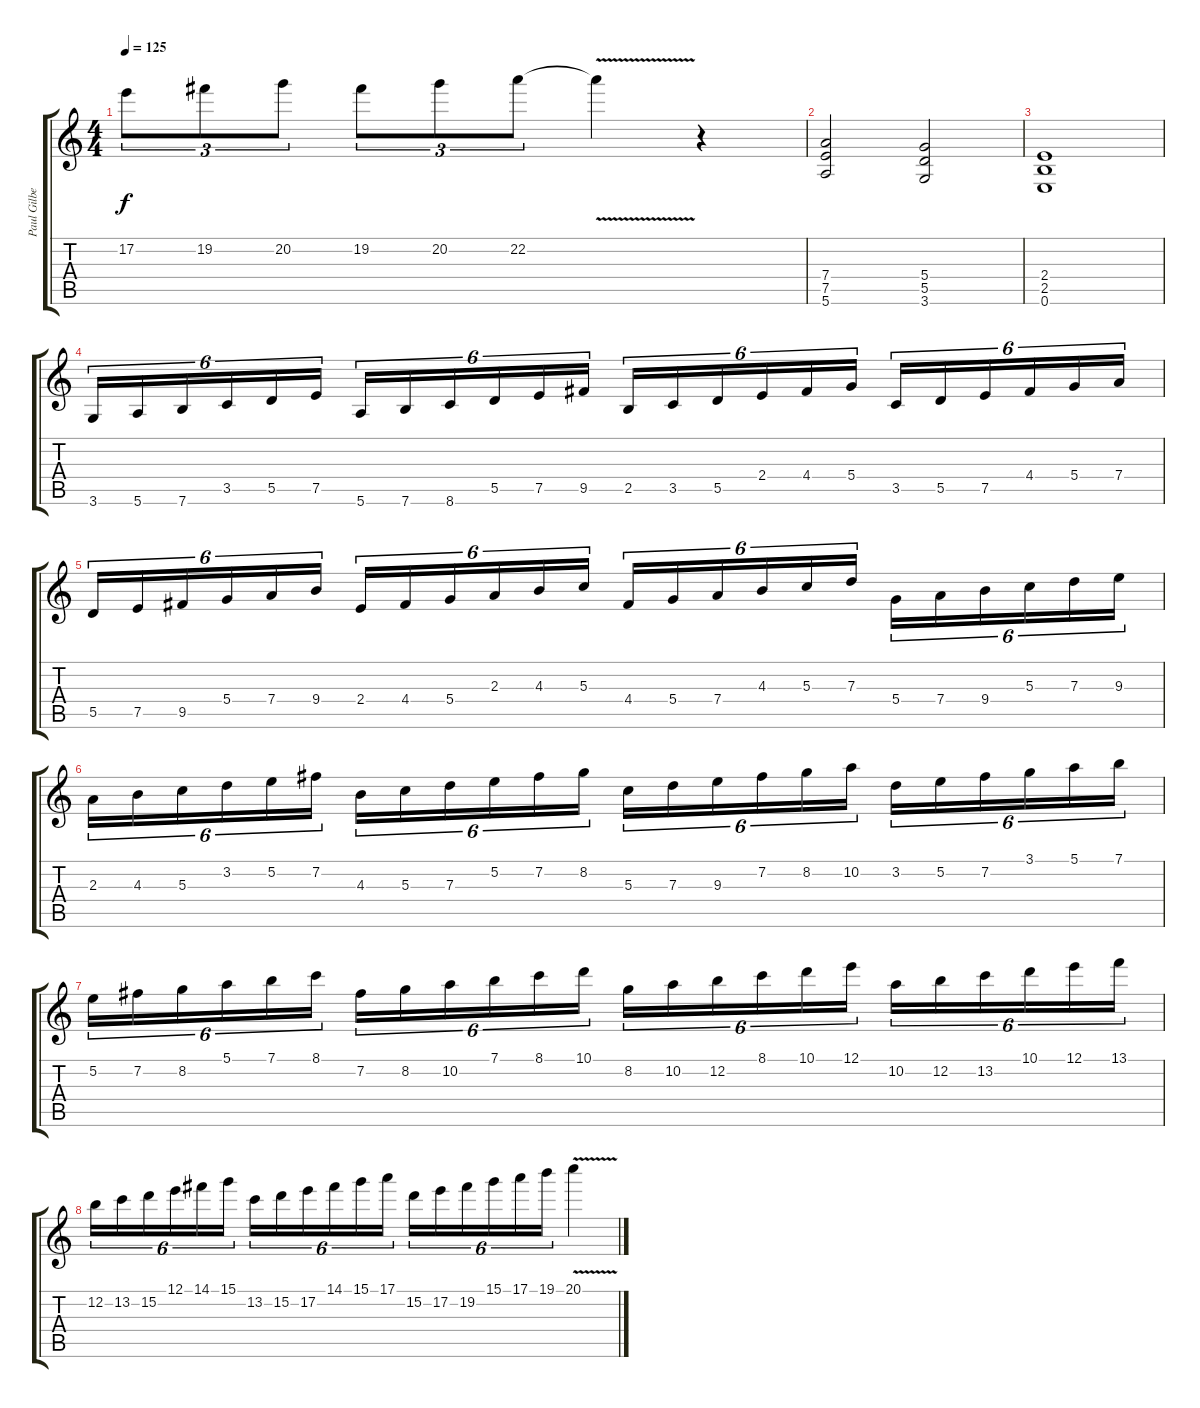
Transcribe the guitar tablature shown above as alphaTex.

\track ("Paul Gilbert" "Paul Gilbe") {instrument distortionguitar}
\staff {score tabs}
\tuning (E4 B3 G3 D3 A2 E2) {hide}
\ts (4 4)
\tempo 125
\clef g2
\ks c
17.2.8{tu (3 2) dy f} 19.2.8{tu (3 2)} 20.2.8{tu (3 2)} 19.2.8{tu (3 2)} 20.2.8{tu (3 2)} 22.2.8{tu (3 2)} 22.2{v t}.4 r.4 |
(7.4 7.5 5.6).2 (5.4 5.5 3.6).2 |
(2.4 2.5 0.6).1 |
3.6.16{tu (6 4)} 5.6.16{tu (6 4)} 7.6.16{tu (6 4)} 3.5.16{tu (6 4)} 5.5.16{tu (6 4)} 7.5.16{tu (6 4)} 5.6.16{tu (6 4)} 7.6.16{tu (6 4)} 8.6.16{tu (6 4)} 5.5.16{tu (6 4)} 7.5.16{tu (6 4)} 9.5.16{tu (6 4)} 2.5.16{tu (6 4)} 3.5.16{tu (6 4)} 5.5.16{tu (6 4)} 2.4.16{tu (6 4)} 4.4.16{tu (6 4)} 5.4.16{tu (6 4)} 3.5.16{tu (6 4)} 5.5.16{tu (6 4)} 7.5.16{tu (6 4)} 4.4.16{tu (6 4)} 5.4.16{tu (6 4)} 7.4.16{tu (6 4)} |
5.5.16{tu (6 4)} 7.5.16{tu (6 4)} 9.5.16{tu (6 4)} 5.4.16{tu (6 4)} 7.4.16{tu (6 4)} 9.4.16{tu (6 4)} 2.4.16{tu (6 4)} 4.4.16{tu (6 4)} 5.4.16{tu (6 4)} 2.3.16{tu (6 4)} 4.3.16{tu (6 4)} 5.3.16{tu (6 4)} 4.4.16{tu (6 4)} 5.4.16{tu (6 4)} 7.4.16{tu (6 4)} 4.3.16{tu (6 4)} 5.3.16{tu (6 4)} 7.3.16{tu (6 4)} 5.4.16{tu (6 4)} 7.4.16{tu (6 4)} 9.4.16{tu (6 4)} 5.3.16{tu (6 4)} 7.3.16{tu (6 4)} 9.3.16{tu (6 4)} |
2.3.16{tu (6 4)} 4.3.16{tu (6 4)} 5.3.16{tu (6 4)} 3.2.16{tu (6 4)} 5.2.16{tu (6 4)} 7.2.16{tu (6 4)} 4.3.16{tu (6 4)} 5.3.16{tu (6 4)} 7.3.16{tu (6 4)} 5.2.16{tu (6 4)} 7.2.16{tu (6 4)} 8.2.16{tu (6 4)} 5.3.16{tu (6 4)} 7.3.16{tu (6 4)} 9.3.16{tu (6 4)} 7.2.16{tu (6 4)} 8.2.16{tu (6 4)} 10.2.16{tu (6 4)} 3.2.16{tu (6 4)} 5.2.16{tu (6 4)} 7.2.16{tu (6 4)} 3.1.16{tu (6 4)} 5.1.16{tu (6 4)} 7.1.16{tu (6 4)} |
5.2.16{tu (6 4)} 7.2.16{tu (6 4)} 8.2.16{tu (6 4)} 5.1.16{tu (6 4)} 7.1.16{tu (6 4)} 8.1.16{tu (6 4)} 7.2.16{tu (6 4)} 8.2.16{tu (6 4)} 10.2.16{tu (6 4)} 7.1.16{tu (6 4)} 8.1.16{tu (6 4)} 10.1.16{tu (6 4)} 8.2.16{tu (6 4)} 10.2.16{tu (6 4)} 12.2.16{tu (6 4)} 8.1.16{tu (6 4)} 10.1.16{tu (6 4)} 12.1.16{tu (6 4)} 10.2.16{tu (6 4)} 12.2.16{tu (6 4)} 13.2.16{tu (6 4)} 10.1.16{tu (6 4)} 12.1.16{tu (6 4)} 13.1.16{tu (6 4)} |
12.2.16{tu (6 4)} 13.2.16{tu (6 4)} 15.2.16{tu (6 4)} 12.1.16{tu (6 4)} 14.1.16{tu (6 4)} 15.1.16{tu (6 4)} 13.2.16{tu (6 4)} 15.2.16{tu (6 4)} 17.2.16{tu (6 4)} 14.1.16{tu (6 4)} 15.1.16{tu (6 4)} 17.1.16{tu (6 4)} 15.2.16{tu (6 4)} 17.2.16{tu (6 4)} 19.2.16{tu (6 4)} 15.1.16{tu (6 4)} 17.1.16{tu (6 4)} 19.1.16{tu (6 4)} 20.1{v}.4
